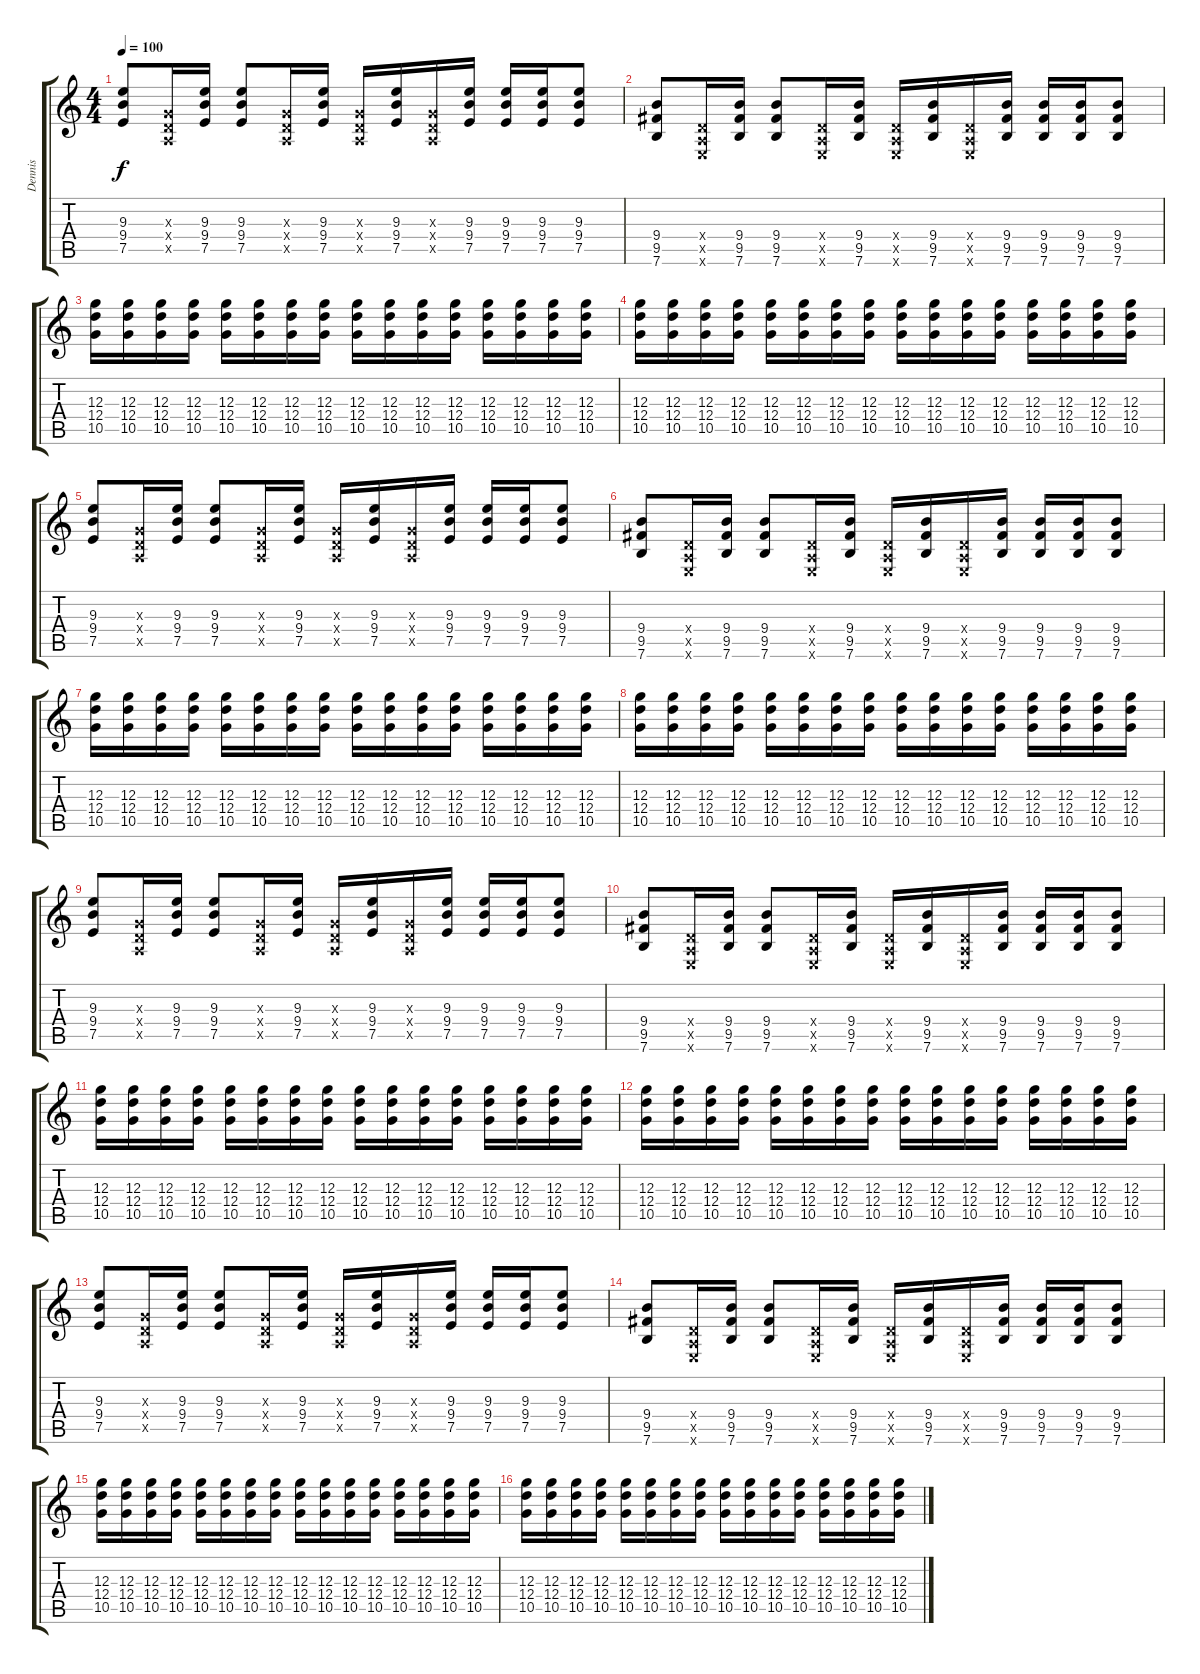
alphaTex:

\track ("Dennis" "Dennis") {instrument overdrivenguitar}
\staff {score tabs}
\tuning (E4 B3 G3 D3 A2 E2) {hide}
\ts (4 4)
\tempo 100
\clef g2
\ks c
(9.3 9.4 7.5).8{dy f} (0.3{x} 0.4{x} 0.5{x}).16 (9.3 9.4 7.5).16 (9.3 9.4 7.5).8 (0.3{x} 0.4{x} 0.5{x}).16 (9.3 9.4 7.5).16 (0.3{x} 0.4{x} 0.5{x}).16 (9.3 9.4 7.5).16 (0.3{x} 0.4{x} 0.5{x}).16 (9.3 9.4 7.5).16 (9.3 9.4 7.5).16 (9.3 9.4 7.5).16 (9.3 9.4 7.5).8 |
(9.4 9.5 7.6).8 (0.4{x} 0.5{x} 0.6{x}).16 (9.4 9.5 7.6).16 (9.4 9.5 7.6).8 (0.4{x} 0.5{x} 0.6{x}).16 (9.4 9.5 7.6).16 (0.4{x} 0.5{x} 0.6{x}).16 (9.4 9.5 7.6).16 (0.4{x} 0.5{x} 0.6{x}).16 (9.4 9.5 7.6).16 (9.4 9.5 7.6).16 (9.4 9.5 7.6).16 (9.4 9.5 7.6).8 |
(12.3 12.4 10.5).16 (12.3 12.4 10.5).16 (12.3 12.4 10.5).16 (12.3 12.4 10.5).16 (12.3 12.4 10.5).16 (12.3 12.4 10.5).16 (12.3 12.4 10.5).16 (12.3 12.4 10.5).16 (12.3 12.4 10.5).16 (12.3 12.4 10.5).16 (12.3 12.4 10.5).16 (12.3 12.4 10.5).16 (12.3 12.4 10.5).16 (12.3 12.4 10.5).16 (12.3 12.4 10.5).16 (12.3 12.4 10.5).16 |
(12.3 12.4 10.5).16 (12.3 12.4 10.5).16 (12.3 12.4 10.5).16 (12.3 12.4 10.5).16 (12.3 12.4 10.5).16 (12.3 12.4 10.5).16 (12.3 12.4 10.5).16 (12.3 12.4 10.5).16 (12.3 12.4 10.5).16 (12.3 12.4 10.5).16 (12.3 12.4 10.5).16 (12.3 12.4 10.5).16 (12.3 12.4 10.5).16 (12.3 12.4 10.5).16 (12.3 12.4 10.5).16 (12.3 12.4 10.5).16 |
(9.3 9.4 7.5).8 (0.3{x} 0.4{x} 0.5{x}).16 (9.3 9.4 7.5).16 (9.3 9.4 7.5).8 (0.3{x} 0.4{x} 0.5{x}).16 (9.3 9.4 7.5).16 (0.3{x} 0.4{x} 0.5{x}).16 (9.3 9.4 7.5).16 (0.3{x} 0.4{x} 0.5{x}).16 (9.3 9.4 7.5).16 (9.3 9.4 7.5).16 (9.3 9.4 7.5).16 (9.3 9.4 7.5).8 |
(9.4 9.5 7.6).8 (0.4{x} 0.5{x} 0.6{x}).16 (9.4 9.5 7.6).16 (9.4 9.5 7.6).8 (0.4{x} 0.5{x} 0.6{x}).16 (9.4 9.5 7.6).16 (0.4{x} 0.5{x} 0.6{x}).16 (9.4 9.5 7.6).16 (0.4{x} 0.5{x} 0.6{x}).16 (9.4 9.5 7.6).16 (9.4 9.5 7.6).16 (9.4 9.5 7.6).16 (9.4 9.5 7.6).8 |
(12.3 12.4 10.5).16 (12.3 12.4 10.5).16 (12.3 12.4 10.5).16 (12.3 12.4 10.5).16 (12.3 12.4 10.5).16 (12.3 12.4 10.5).16 (12.3 12.4 10.5).16 (12.3 12.4 10.5).16 (12.3 12.4 10.5).16 (12.3 12.4 10.5).16 (12.3 12.4 10.5).16 (12.3 12.4 10.5).16 (12.3 12.4 10.5).16 (12.3 12.4 10.5).16 (12.3 12.4 10.5).16 (12.3 12.4 10.5).16 |
(12.3 12.4 10.5).16 (12.3 12.4 10.5).16 (12.3 12.4 10.5).16 (12.3 12.4 10.5).16 (12.3 12.4 10.5).16 (12.3 12.4 10.5).16 (12.3 12.4 10.5).16 (12.3 12.4 10.5).16 (12.3 12.4 10.5).16 (12.3 12.4 10.5).16 (12.3 12.4 10.5).16 (12.3 12.4 10.5).16 (12.3 12.4 10.5).16 (12.3 12.4 10.5).16 (12.3 12.4 10.5).16 (12.3 12.4 10.5).16 |
(9.3 9.4 7.5).8 (0.3{x} 0.4{x} 0.5{x}).16 (9.3 9.4 7.5).16 (9.3 9.4 7.5).8 (0.3{x} 0.4{x} 0.5{x}).16 (9.3 9.4 7.5).16 (0.3{x} 0.4{x} 0.5{x}).16 (9.3 9.4 7.5).16 (0.3{x} 0.4{x} 0.5{x}).16 (9.3 9.4 7.5).16 (9.3 9.4 7.5).16 (9.3 9.4 7.5).16 (9.3 9.4 7.5).8 |
(9.4 9.5 7.6).8 (0.4{x} 0.5{x} 0.6{x}).16 (9.4 9.5 7.6).16 (9.4 9.5 7.6).8 (0.4{x} 0.5{x} 0.6{x}).16 (9.4 9.5 7.6).16 (0.4{x} 0.5{x} 0.6{x}).16 (9.4 9.5 7.6).16 (0.4{x} 0.5{x} 0.6{x}).16 (9.4 9.5 7.6).16 (9.4 9.5 7.6).16 (9.4 9.5 7.6).16 (9.4 9.5 7.6).8 |
(12.3 12.4 10.5).16 (12.3 12.4 10.5).16 (12.3 12.4 10.5).16 (12.3 12.4 10.5).16 (12.3 12.4 10.5).16 (12.3 12.4 10.5).16 (12.3 12.4 10.5).16 (12.3 12.4 10.5).16 (12.3 12.4 10.5).16 (12.3 12.4 10.5).16 (12.3 12.4 10.5).16 (12.3 12.4 10.5).16 (12.3 12.4 10.5).16 (12.3 12.4 10.5).16 (12.3 12.4 10.5).16 (12.3 12.4 10.5).16 |
(12.3 12.4 10.5).16 (12.3 12.4 10.5).16 (12.3 12.4 10.5).16 (12.3 12.4 10.5).16 (12.3 12.4 10.5).16 (12.3 12.4 10.5).16 (12.3 12.4 10.5).16 (12.3 12.4 10.5).16 (12.3 12.4 10.5).16 (12.3 12.4 10.5).16 (12.3 12.4 10.5).16 (12.3 12.4 10.5).16 (12.3 12.4 10.5).16 (12.3 12.4 10.5).16 (12.3 12.4 10.5).16 (12.3 12.4 10.5).16 |
(9.3 9.4 7.5).8 (0.3{x} 0.4{x} 0.5{x}).16 (9.3 9.4 7.5).16 (9.3 9.4 7.5).8 (0.3{x} 0.4{x} 0.5{x}).16 (9.3 9.4 7.5).16 (0.3{x} 0.4{x} 0.5{x}).16 (9.3 9.4 7.5).16 (0.3{x} 0.4{x} 0.5{x}).16 (9.3 9.4 7.5).16 (9.3 9.4 7.5).16 (9.3 9.4 7.5).16 (9.3 9.4 7.5).8 |
(9.4 9.5 7.6).8 (0.4{x} 0.5{x} 0.6{x}).16 (9.4 9.5 7.6).16 (9.4 9.5 7.6).8 (0.4{x} 0.5{x} 0.6{x}).16 (9.4 9.5 7.6).16 (0.4{x} 0.5{x} 0.6{x}).16 (9.4 9.5 7.6).16 (0.4{x} 0.5{x} 0.6{x}).16 (9.4 9.5 7.6).16 (9.4 9.5 7.6).16 (9.4 9.5 7.6).16 (9.4 9.5 7.6).8 |
(12.3 12.4 10.5).16 (12.3 12.4 10.5).16 (12.3 12.4 10.5).16 (12.3 12.4 10.5).16 (12.3 12.4 10.5).16 (12.3 12.4 10.5).16 (12.3 12.4 10.5).16 (12.3 12.4 10.5).16 (12.3 12.4 10.5).16 (12.3 12.4 10.5).16 (12.3 12.4 10.5).16 (12.3 12.4 10.5).16 (12.3 12.4 10.5).16 (12.3 12.4 10.5).16 (12.3 12.4 10.5).16 (12.3 12.4 10.5).16 |
(12.3 12.4 10.5).16 (12.3 12.4 10.5).16 (12.3 12.4 10.5).16 (12.3 12.4 10.5).16 (12.3 12.4 10.5).16 (12.3 12.4 10.5).16 (12.3 12.4 10.5).16 (12.3 12.4 10.5).16 (12.3 12.4 10.5).16 (12.3 12.4 10.5).16 (12.3 12.4 10.5).16 (12.3 12.4 10.5).16 (12.3 12.4 10.5).16 (12.3 12.4 10.5).16 (12.3 12.4 10.5).16 (12.3 12.4 10.5).16
